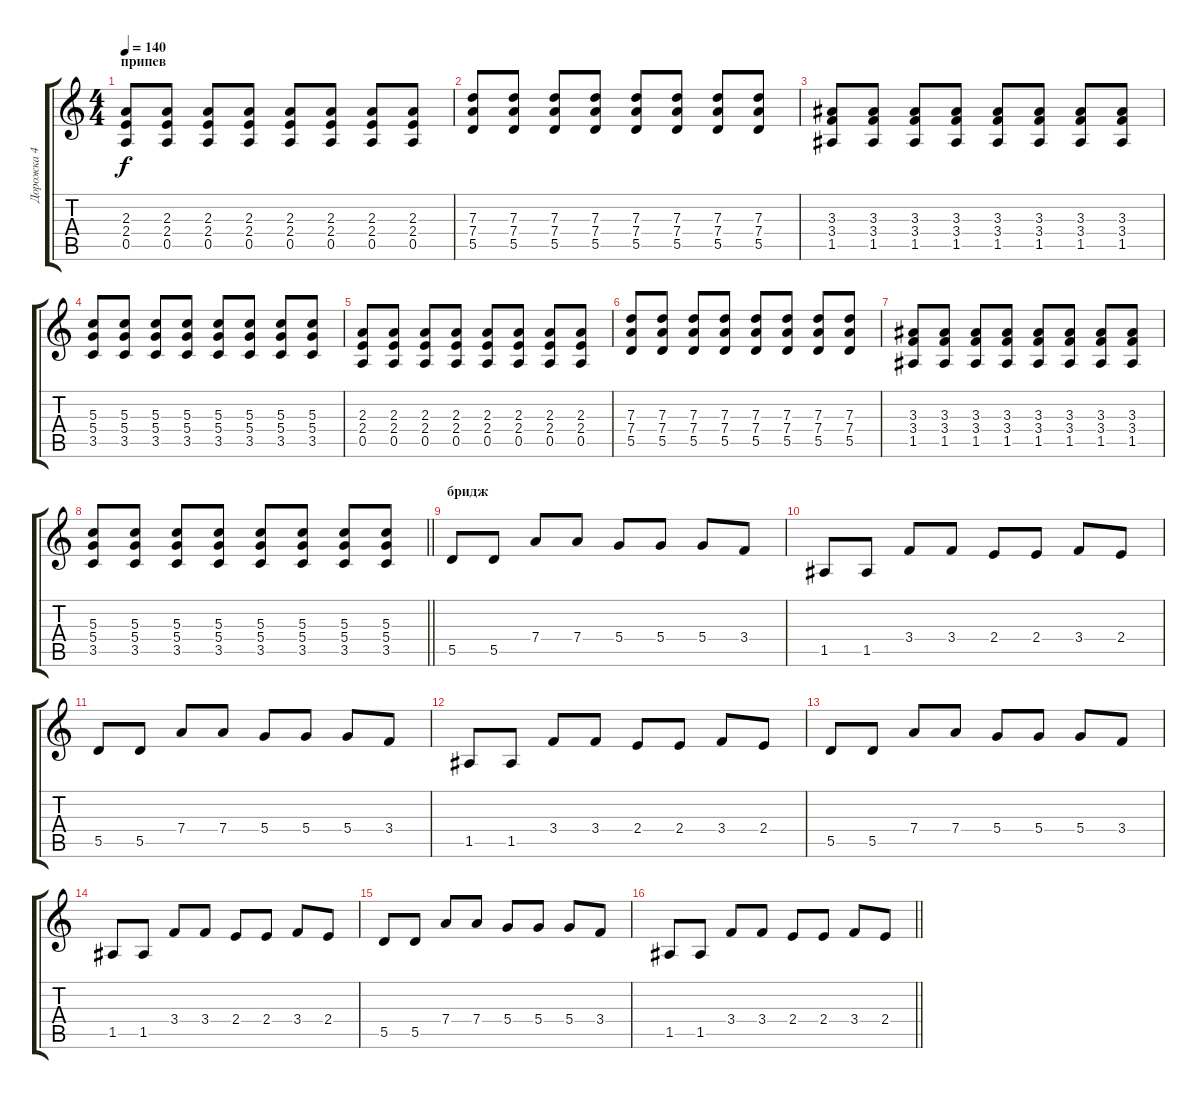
\track ("Дорожка 4" "Дорожка 4") {instrument distortionguitar}
\staff {score tabs}
\tuning (E4 B3 G3 D3 A2 E2) {hide}
\ts (4 4)
\section ("" "припев")
\tempo 140
\clef g2
\ks c
(2.3 2.4 0.5).8{dy f} (2.3 2.4 0.5).8 (2.3 2.4 0.5).8 (2.3 2.4 0.5).8 (2.3 2.4 0.5).8 (2.3 2.4 0.5).8 (2.3 2.4 0.5).8 (2.3 2.4 0.5).8 |
(7.3 7.4 5.5).8 (7.3 7.4 5.5).8 (7.3 7.4 5.5).8 (7.3 7.4 5.5).8 (7.3 7.4 5.5).8 (7.3 7.4 5.5).8 (7.3 7.4 5.5).8 (7.3 7.4 5.5).8 |
(3.3 3.4 1.5).8 (3.3 3.4 1.5).8 (3.3 3.4 1.5).8 (3.3 3.4 1.5).8 (3.3 3.4 1.5).8 (3.3 3.4 1.5).8 (3.3 3.4 1.5).8 (3.3 3.4 1.5).8 |
(5.3 5.4 3.5).8 (5.3 5.4 3.5).8 (5.3 5.4 3.5).8 (5.3 5.4 3.5).8 (5.3 5.4 3.5).8 (5.3 5.4 3.5).8 (5.3 5.4 3.5).8 (5.3 5.4 3.5).8 |
(2.3 2.4 0.5).8 (2.3 2.4 0.5).8 (2.3 2.4 0.5).8 (2.3 2.4 0.5).8 (2.3 2.4 0.5).8 (2.3 2.4 0.5).8 (2.3 2.4 0.5).8 (2.3 2.4 0.5).8 |
(7.3 7.4 5.5).8 (7.3 7.4 5.5).8 (7.3 7.4 5.5).8 (7.3 7.4 5.5).8 (7.3 7.4 5.5).8 (7.3 7.4 5.5).8 (7.3 7.4 5.5).8 (7.3 7.4 5.5).8 |
(3.3 3.4 1.5).8 (3.3 3.4 1.5).8 (3.3 3.4 1.5).8 (3.3 3.4 1.5).8 (3.3 3.4 1.5).8 (3.3 3.4 1.5).8 (3.3 3.4 1.5).8 (3.3 3.4 1.5).8 |
\barLineRight lightlight
(5.3 5.4 3.5).8 (5.3 5.4 3.5).8 (5.3 5.4 3.5).8 (5.3 5.4 3.5).8 (5.3 5.4 3.5).8 (5.3 5.4 3.5).8 (5.3 5.4 3.5).8 (5.3 5.4 3.5).8 |
\section ("" "бридж")
5.5.8 5.5.8 7.4.8 7.4.8 5.4.8 5.4.8 5.4.8 3.4.8 |
1.5.8 1.5.8 3.4.8 3.4.8 2.4.8 2.4.8 3.4.8 2.4.8 |
5.5.8 5.5.8 7.4.8 7.4.8 5.4.8 5.4.8 5.4.8 3.4.8 |
1.5.8 1.5.8 3.4.8 3.4.8 2.4.8 2.4.8 3.4.8 2.4.8 |
5.5.8 5.5.8 7.4.8 7.4.8 5.4.8 5.4.8 5.4.8 3.4.8 |
1.5.8 1.5.8 3.4.8 3.4.8 2.4.8 2.4.8 3.4.8 2.4.8 |
5.5.8 5.5.8 7.4.8 7.4.8 5.4.8 5.4.8 5.4.8 3.4.8 |
\barLineRight lightlight
1.5.8 1.5.8 3.4.8 3.4.8 2.4.8 2.4.8 3.4.8 2.4.8
